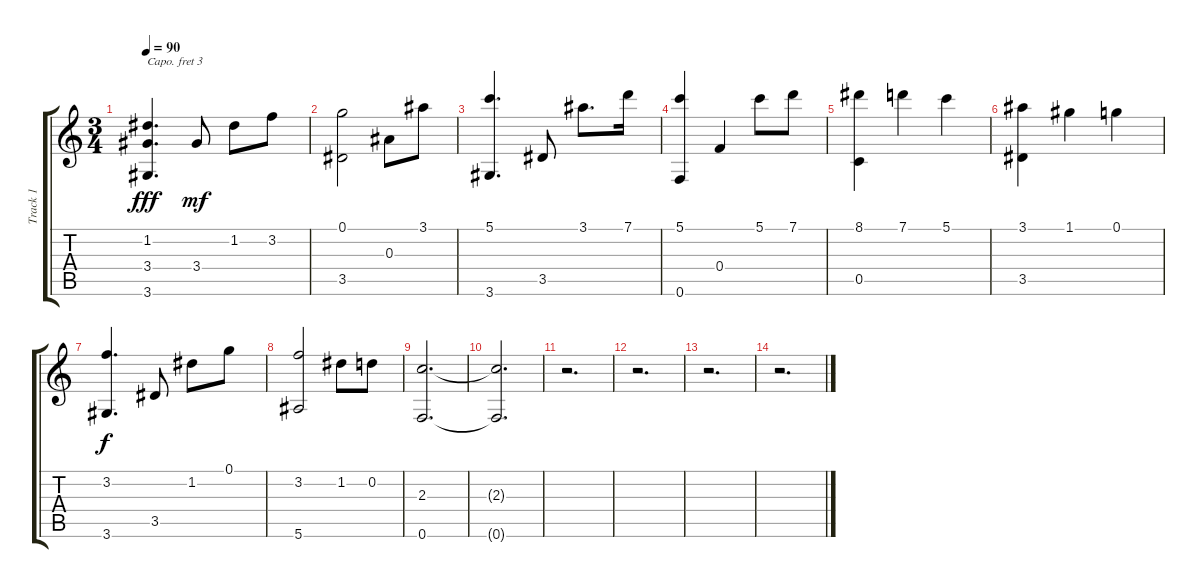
\track ("Track 1" "Track 1") {instrument acousticguitarsteel}
\staff {score tabs}
\capo 3
\tuning (E4 B3 G3 D3 A2 D2) {hide}
\ts (3 4)
\tempo 90
\clef g2
\ks c
(1.2 3.4 3.6).4{d dy fff} 3.4.8{dy mf} 1.2.8 3.2.8 |
(0.1 3.5).2 0.3.8 3.1.8 |
(5.1 3.6).4{d} 3.5.8 3.1.8{d} 7.1.16 |
(5.1 0.6).4 0.4.4 5.1.8 7.1.8 |
(8.1 0.5).4 7.1.4 5.1.4 |
(3.1 3.5).4 1.1.4 0.1.4 |
(3.2 3.6).4{d dy f} 3.5.8 1.2.8 0.1.8 |
(3.2 5.6).2 1.2.8 0.2.8 |
(2.3 0.6).2{d} |
(2.3{t} 0.6{t}).2{d} |
r.2{d} |
r.2{d} |
r.2{d} |
r.2{d}
